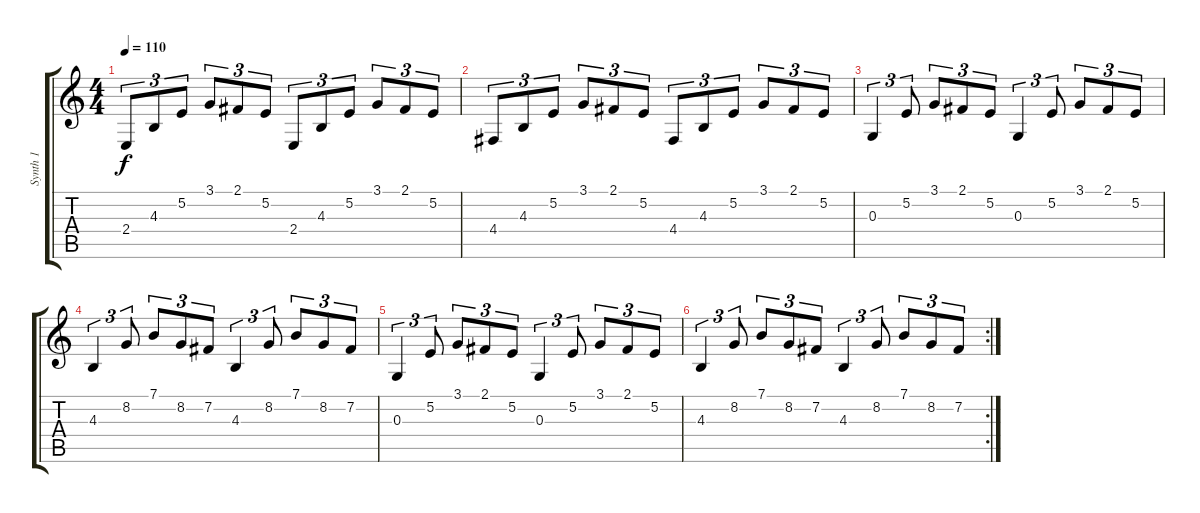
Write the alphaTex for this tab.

\track ("Synth 1" "Synth 1") {instrument stringensemble1}
\staff {score tabs}
\tuning (E4 B3 G3 D3 A2 E2) {hide}
\ts (4 4)
\tempo 110
\clef g2
\ks c
2.4.8{tu (3 2) dy f} 4.3.8{tu (3 2)} 5.2.8{tu (3 2)} 3.1.8{tu (3 2)} 2.1.8{tu (3 2)} 5.2.8{tu (3 2)} 2.4.8{tu (3 2)} 4.3.8{tu (3 2)} 5.2.8{tu (3 2)} 3.1.8{tu (3 2)} 2.1.8{tu (3 2)} 5.2.8{tu (3 2)} |
4.4.8{tu (3 2)} 4.3.8{tu (3 2)} 5.2.8{tu (3 2)} 3.1.8{tu (3 2)} 2.1.8{tu (3 2)} 5.2.8{tu (3 2)} 4.4.8{tu (3 2)} 4.3.8{tu (3 2)} 5.2.8{tu (3 2)} 3.1.8{tu (3 2)} 2.1.8{tu (3 2)} 5.2.8{tu (3 2)} |
0.3.4{tu (3 2)} 5.2.8{tu (3 2)} 3.1.8{tu (3 2)} 2.1.8{tu (3 2)} 5.2.8{tu (3 2)} 0.3.4{tu (3 2)} 5.2.8{tu (3 2)} 3.1.8{tu (3 2)} 2.1.8{tu (3 2)} 5.2.8{tu (3 2)} |
4.3.4{tu (3 2)} 8.2.8{tu (3 2)} 7.1.8{tu (3 2)} 8.2.8{tu (3 2)} 7.2.8{tu (3 2)} 4.3.4{tu (3 2)} 8.2.8{tu (3 2)} 7.1.8{tu (3 2)} 8.2.8{tu (3 2)} 7.2.8{tu (3 2)} |
0.3.4{tu (3 2)} 5.2.8{tu (3 2)} 3.1.8{tu (3 2)} 2.1.8{tu (3 2)} 5.2.8{tu (3 2)} 0.3.4{tu (3 2)} 5.2.8{tu (3 2)} 3.1.8{tu (3 2)} 2.1.8{tu (3 2)} 5.2.8{tu (3 2)} |
\rc 2
4.3.4{tu (3 2)} 8.2.8{tu (3 2)} 7.1.8{tu (3 2)} 8.2.8{tu (3 2)} 7.2.8{tu (3 2)} 4.3.4{tu (3 2)} 8.2.8{tu (3 2)} 7.1.8{tu (3 2)} 8.2.8{tu (3 2)} 7.2.8{tu (3 2)}
